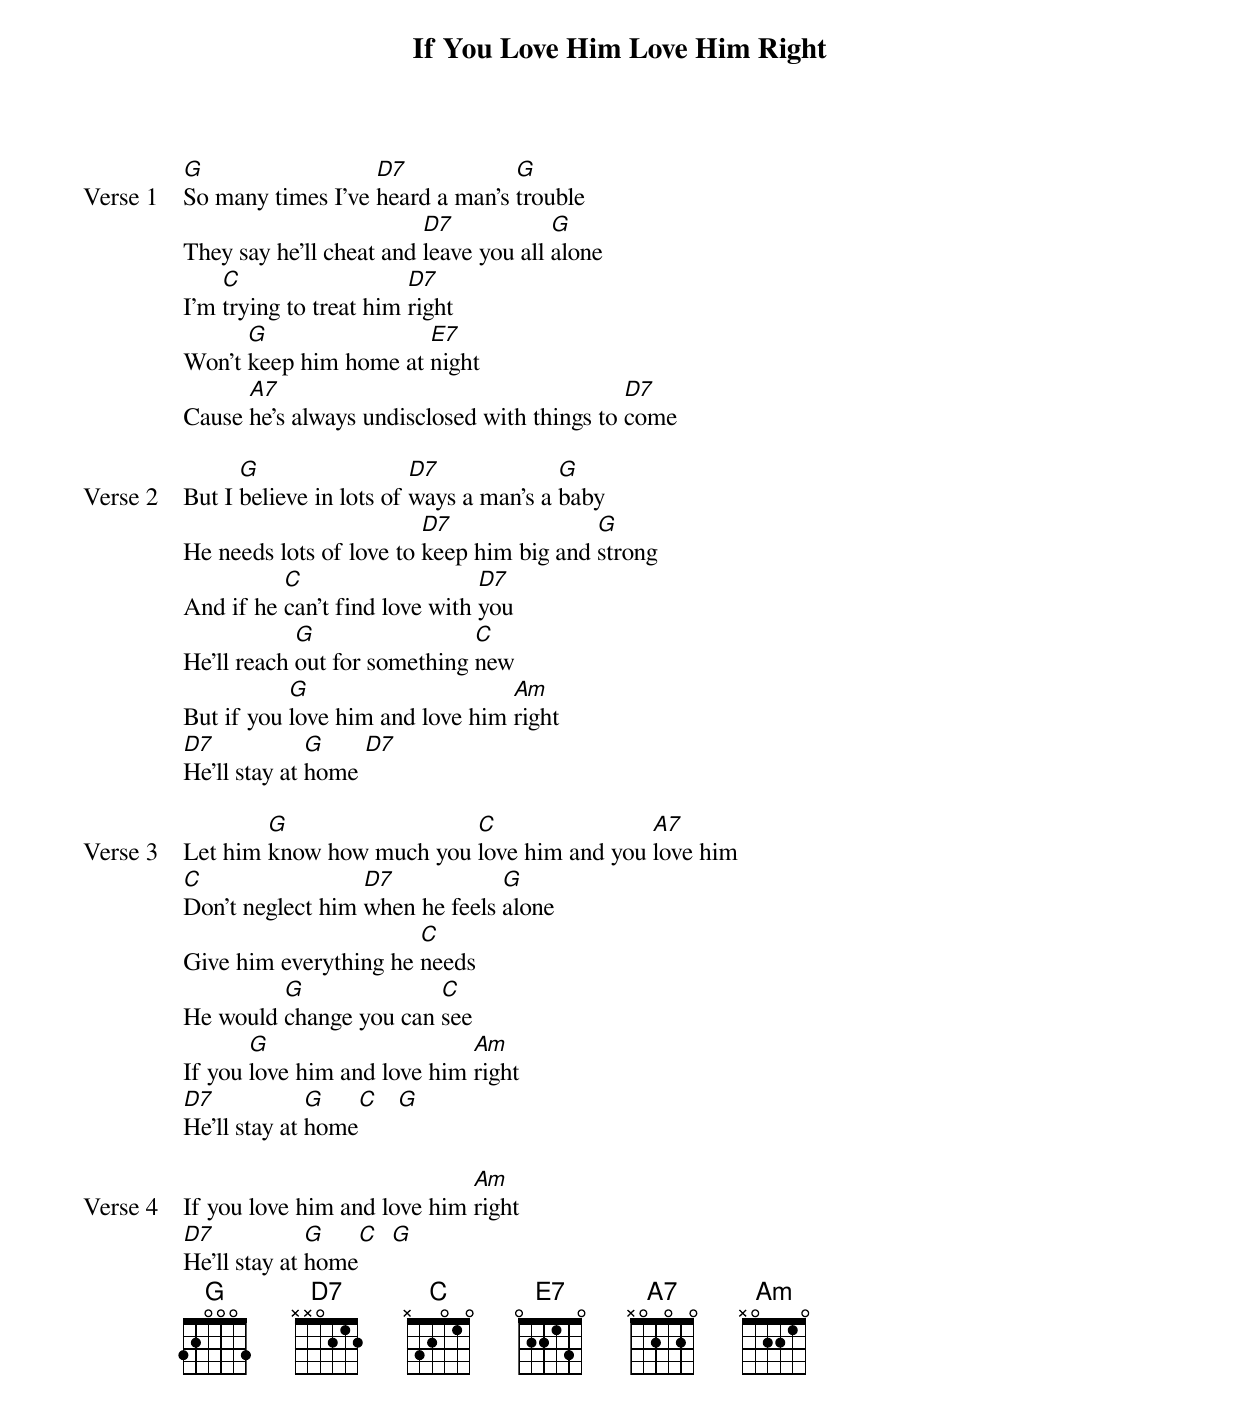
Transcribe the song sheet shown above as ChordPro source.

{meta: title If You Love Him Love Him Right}
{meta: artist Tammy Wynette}
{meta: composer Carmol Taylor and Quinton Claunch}
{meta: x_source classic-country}
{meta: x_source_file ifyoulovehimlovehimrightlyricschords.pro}
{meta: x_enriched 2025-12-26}

{start_of_verse: Verse 1}
[G]So many times I've [D7]heard a man's [G]trouble
They say he'll cheat and [D7]leave you all [G]alone
I'm [C]trying to treat him [D7]right
Won't [G]keep him home at [E7]night
Cause [A7]he's always undisclosed with things to [D7]come
{end_of_verse}

{start_of_verse: Verse 2}
But I [G]believe in lots of [D7]ways a man's a [G]baby
He needs lots of love to [D7]keep him big and [G]strong
And if he [C]can't find love with [D7]you
He'll reach [G]out for something [C]new
But if you [G]love him and love him [Am]right
[D7]He'll stay at [G]home [D7]
{end_of_verse}

{start_of_verse: Verse 3}
Let him [G]know how much you [C]love him and you [A7]love him
[C]Don't neglect him [D7]when he feels [G]alone
Give him everything he [C]needs
He would [G]change you can [C]see
If you [G]love him and love him [Am]right
[D7]He'll stay at [G]home[C]   [G]
{end_of_verse}

{start_of_verse: Verse 4}
If you love him and love him [Am]right
[D7]He'll stay at [G]home[C]  [G]
{end_of_verse}
